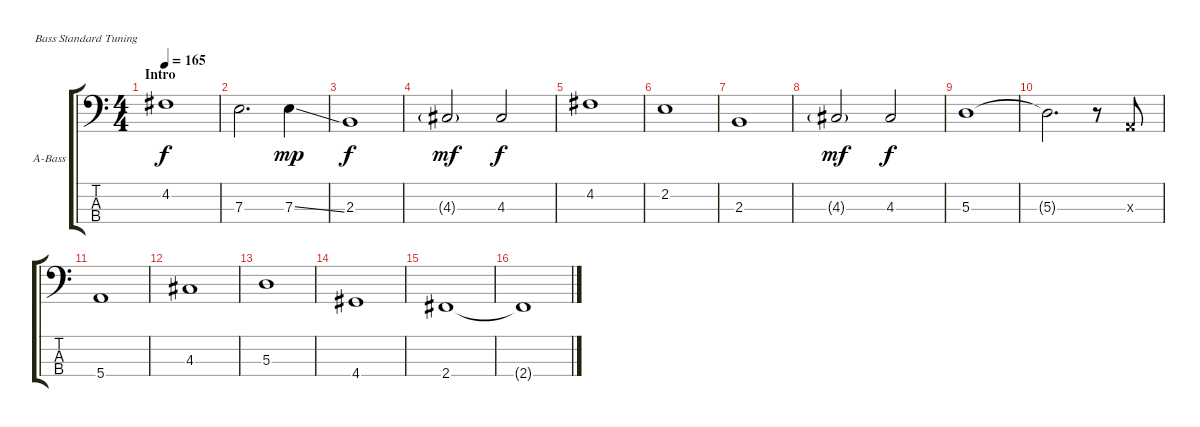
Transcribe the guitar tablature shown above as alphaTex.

\bracketExtendMode groupsimilarinstruments
\firstSystemTrackNameOrientation horizontal
\otherSystemsTrackNameOrientation horizontal
\track ("Acoustic Bass" "A-Bass") {instrument acousticbass}
\staff {score tabs}
\tuning (G2 D2 A1 E1)
\ts (4 4)
\section ("" "Intro")
\tempo 165
\clef f4
\scale
0.487395
\ks c
4.2.1{dy f instrument acousticbass} |
\scale
0.256303 7.3.2{d} 7.3{ss}.4{dy mp} |
\scale
0.256303 2.3.1{dy f} |
\scale
0.333333 4.3{g}.2{dy mf} 4.3.2{dy f} |
\scale
0.333333 4.2.1 |
\scale
0.333333 2.2.1 |
\scale
0.333333 2.3.1 |
\scale
0.333333 4.3{g}.2{dy mf} 4.3.2{dy f} |
\scale
0.333333 5.3.1 |
\scale
0.333333 5.3{t}.2{d} r.8 0.3{x}.8 |
\scale
0.333333 5.4.1 |
\scale
0.333333 4.3.1 |
\scale
0.333333 5.3.1 |
\scale
0.333333 4.4.1 |
\scale
0.333333 2.4.1 |
\scale
0.312821 2.4{t}.1
